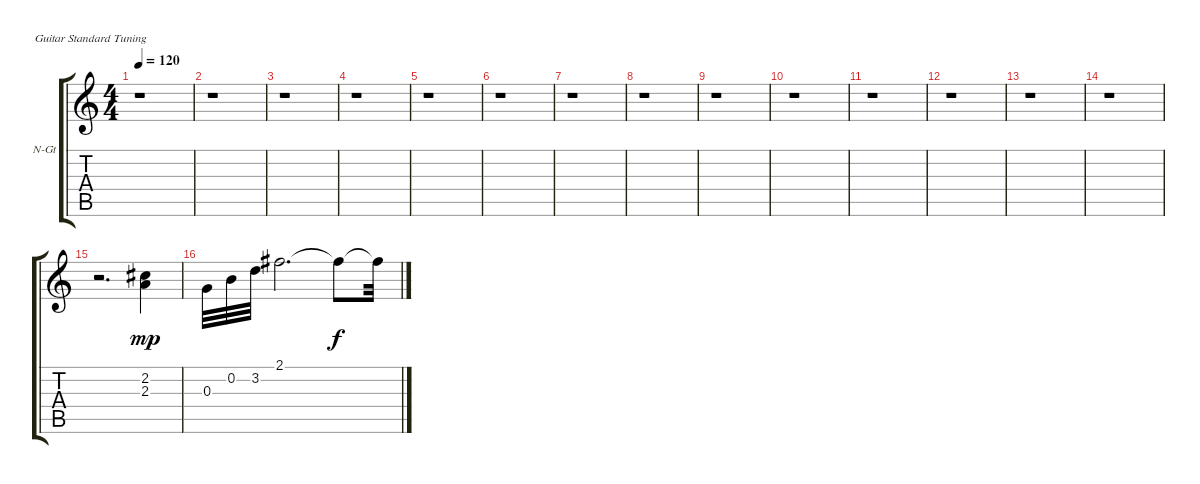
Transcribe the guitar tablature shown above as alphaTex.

\bracketExtendMode groupsimilarinstruments
\firstSystemTrackNameOrientation horizontal
\otherSystemsTrackNameOrientation horizontal
\track ("Nylon Guitar" "N-Gt") {instrument acousticguitarnylon}
\staff {score tabs}
\tuning (E4 B3 G3 D3 A2 E2)
\ts (4 4)
\tempo 120
\clef g2
\ks c
r.1{dy mp} |
r.1 |
r.1 |
r.1 |
r.1 |
r.1 |
r.1 |
r.1 |
r.1 |
r.1 |
r.1 |
r.1 |
r.1 |
r.1 |
r.2{d} (2.2 2.3).4 |
0.3.32 0.2.32 3.2.32 2.1.2{d} 2.1{t}.8{dy f} 2.1{t}.32
